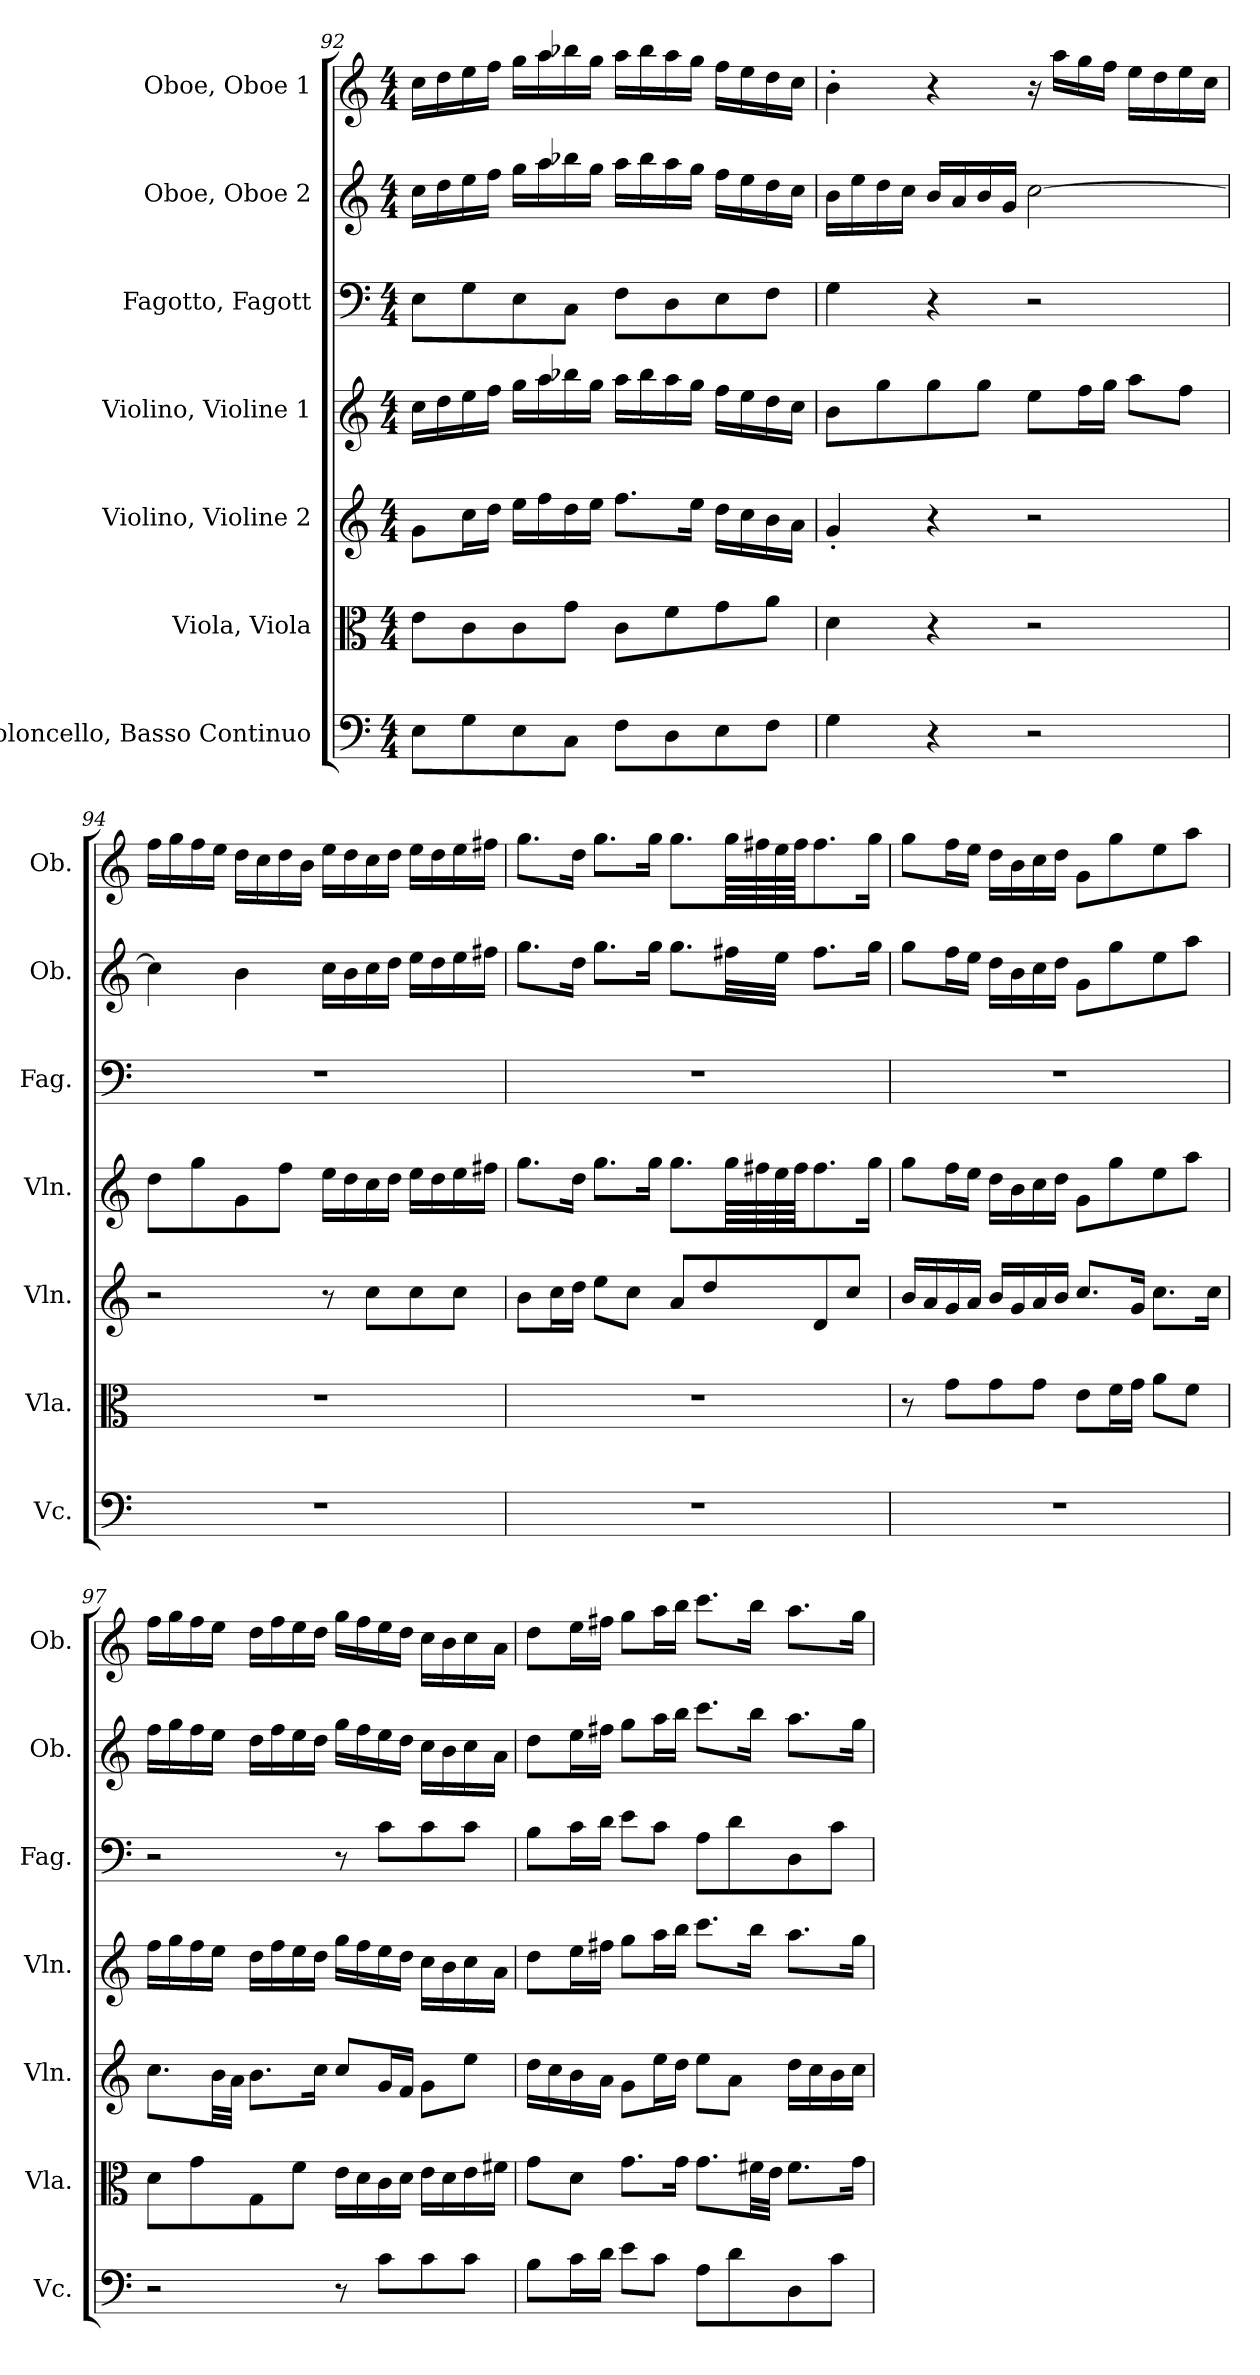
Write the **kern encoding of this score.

**kern	**kern	**kern	**kern	**kern	**kern	**kern
*part7	*part6	*part5	*part4	*part3	*part2	*part1
*staff7	*staff6	*staff5	*staff4	*staff3	*staff2	*staff1
*I"Violoncello, Basso Continuo	*I"Viola, Viola	*I"Violino, Violine 2	*I"Violino, Violine 1	*I"Fagotto, Fagott	*I"Oboe, Oboe 2	*I"Oboe, Oboe 1
*I'Vc.	*I'Vla.	*I'Vln.	*I'Vln.	*I'Fag.	*I'Ob.	*I'Ob.
*clefF4	*clefC3	*clefG2	*clefG2	*clefF4	*clefG2	*clefG2
*k[]	*k[]	*k[]	*k[]	*k[]	*k[]	*k[]
*M4/4	*M4/4	*M4/4	*M4/4	*M4/4	*M4/4	*M4/4
=92	=92	=92	=92	=92	=92	=92
8E\L	8e\L	8g\L	16cc\LL	8E\L	16cc\LL	16cc\LL
.	.	.	16dd\	.	16dd\	16dd\
8G\	8c\	16cc\L	16ee\	8G\	16ee\	16ee\
.	.	16dd\JJ	16ff\JJ	.	16ff\JJ	16ff\JJ
8E\	8c\	16ee\LL	16gg\LL	8E\	16gg\LL	16gg\LL
.	.	16ff\	16aa\	.	16aa\	16aa\
8C\J	8g\J	16dd\	16bb-X\	8C\J	16bb-X\	16bb-X\
.	.	16ee\JJ	16gg\JJ	.	16gg\JJ	16gg\JJ
8F\L	8c\L	8.ff\L	16aa\LL	8F\L	16aa\LL	16aa\LL
.	.	.	16bb-\	.	16bb-\	16bb-\
8D\	8f\	.	16aa\	8D\	16aa\	16aa\
.	.	16ee\Jk	16gg\JJ	.	16gg\JJ	16gg\JJ
8E\	8g\	16dd\LL	16ff\LL	8E\	16ff\LL	16ff\LL
.	.	16cc\	16ee\	.	16ee\	16ee\
8F\J	8a\J	16b\	16dd\	8F\J	16dd\	16dd\
.	.	16a\JJ	16cc\JJ	.	16cc\JJ	16cc\JJ
!!LO:PB:g=z
=93	=93	=93	=93	=93	=93	=93
4G\	4d\	4g'/	8b\L	4G\	16b\LL	4b'\
.	.	.	.	.	16ee\	.
.	.	.	8gg\	.	16dd\	.
.	.	.	.	.	16cc\JJ	.
4r	4r	4r	8gg\	4r	16b/LL	4r
.	.	.	.	.	16a/	.
.	.	.	8gg\J	.	16b/	.
.	.	.	.	.	16g/JJ	.
2r	2r	2r	8ee\L	2r	[2cc\	16r
.	.	.	.	.	.	16aa\LL
.	.	.	16ff\L	.	.	16gg\
.	.	.	16gg\JJ	.	.	16ff\JJ
.	.	.	8aa\L	.	.	16ee\LL
.	.	.	.	.	.	16dd\
.	.	.	8ff\J	.	.	16ee\
.	.	.	.	.	.	16cc\JJ
=94	=94	=94	=94	=94	=94	=94
1r	1r	2r	8dd\L	1r	4cc\]	16ff\LL
.	.	.	.	.	.	16gg\
.	.	.	8gg\	.	.	16ff\
.	.	.	.	.	.	16ee\JJ
.	.	.	8g\	.	4b\	16dd\LL
.	.	.	.	.	.	16cc\
.	.	.	8ff\J	.	.	16dd\
.	.	.	.	.	.	16b\JJ
.	.	8r	16ee\LL	.	16cc\LL	16ee\LL
.	.	.	16dd\	.	16b\	16dd\
.	.	8cc\L	16cc\	.	16cc\	16cc\
.	.	.	16dd\JJ	.	16dd\JJ	16dd\JJ
.	.	8cc\	16ee\LL	.	16ee\LL	16ee\LL
.	.	.	16dd\	.	16dd\	16dd\
.	.	8cc\J	16ee\	.	16ee\	16ee\
.	.	.	16ff#X\JJ	.	16ff#X\JJ	16ff#X\JJ
!!LO:PB:g=z
=95	=95	=95	=95	=95	=95	=95
1r	1r	8b\L	8.gg\L	1r	8.gg\L	8.gg\L
.	.	16cc\L	.	.	.	.
.	.	16dd\JJ	16dd\Jk	.	16dd\Jk	16dd\Jk
.	.	8ee\L	8.gg\L	.	8.gg\L	8.gg\L
.	.	8cc\J	.	.	.	.
.	.	.	16gg\Jk	.	16gg\Jk	16gg\Jk
.	.	8a/L	8.gg\L	.	8.gg\L	8.gg\L
.	.	8dd/	.	.	.	.
.	.	.	64gg\LLL	.	32ff#X\LL	64gg\LLL
.	.	.	64ff#X\	.	.	64ff#X\
.	.	.	64ee\	.	32ee\JJJ	64ee\
.	.	.	64ff#\JJJ	.	.	64ff#\JJJ
.	.	8d/	8.ff#\	.	8.ff#\L	8.ff#\
.	.	8cc/J	.	.	.	.
.	.	.	16gg\Jk	.	16gg\Jk	16gg\Jk
=96	=96	=96	=96	=96	=96	=96
1r	8r	16b/LL	8gg\L	1r	8gg\L	8gg\L
.	.	16a/	.	.	.	.
.	8g\L	16g/	16ff\L	.	16ff\L	16ff\L
.	.	16a/JJ	16ee\JJ	.	16ee\JJ	16ee\JJ
.	8g\	16b/LL	16dd\LL	.	16dd\LL	16dd\LL
.	.	16g/	16b\	.	16b\	16b\
.	8g\J	16a/	16cc\	.	16cc\	16cc\
.	.	16b/JJ	16dd\JJ	.	16dd\JJ	16dd\JJ
.	8e\L	8.cc/L	8g\L	.	8g\L	8g\L
.	16f\L	.	8gg\	.	8gg\	8gg\
.	16g\JJ	16g/Jk	.	.	.	.
.	8a\L	8.cc\L	8ee\	.	8ee\	8ee\
.	8f\J	.	8aa\J	.	8aa\J	8aa\J
.	.	16cc\Jk	.	.	.	.
!!LO:PB:g=z
=97	=97	=97	=97	=97	=97	=97
2r	8d\L	8.cc\L	16ff\LL	2r	16ff\LL	16ff\LL
.	.	.	16gg\	.	16gg\	16gg\
.	8g\	.	16ff\	.	16ff\	16ff\
.	.	32b\LL	16ee\JJ	.	16ee\JJ	16ee\JJ
.	.	32a\JJJ	.	.	.	.
.	8G\	8.b\L	16dd\LL	.	16dd\LL	16dd\LL
.	.	.	16ff\	.	16ff\	16ff\
.	8f\J	.	16ee\	.	16ee\	16ee\
.	.	16cc\Jk	16dd\JJ	.	16dd\JJ	16dd\JJ
8r	16e\LL	8cc/L	16gg\LL	8r	16gg\LL	16gg\LL
.	16d\	.	16ff\	.	16ff\	16ff\
8c\L	16c\	16g/L	16ee\	8c\L	16ee\	16ee\
.	16d\JJ	16f/JJ	16dd\JJ	.	16dd\JJ	16dd\JJ
8c\	16e\LL	8g\L	16cc\LL	8c\	16cc\LL	16cc\LL
.	16d\	.	16b\	.	16b\	16b\
8c\J	16e\	8ee\J	16cc\	8c\J	16cc\	16cc\
.	16f#X\JJ	.	16a\JJ	.	16a\JJ	16a\JJ
=98	=98	=98	=98	=98	=98	=98
8B\L	8g\L	16dd\LL	8dd\L	8B\L	8dd\L	8dd\L
.	.	16cc\	.	.	.	.
16c\L	8d\J	16b\	16ee\L	16c\L	16ee\L	16ee\L
16d\JJ	.	16a\JJ	16ff#X\JJ	16d\JJ	16ff#X\JJ	16ff#X\JJ
8e\L	8.g\L	8g\L	8gg\L	8e\L	8gg\L	8gg\L
8c\J	.	16ee\L	16aa\L	8c\J	16aa\L	16aa\L
.	16g\Jk	16dd\JJ	16bb\JJ	.	16bb\JJ	16bb\JJ
8A\L	8.g\L	8ee\L	8.ccc\L	8A\L	8.ccc\L	8.ccc\L
8d\	.	8a\J	.	8d\	.	.
.	32f#X\LL	.	16bb\Jk	.	16bb\Jk	16bb\Jk
.	32e\JJJ	.	.	.	.	.
8D\	8.f#\L	16dd\LL	8.aa\L	8D\	8.aa\L	8.aa\L
.	.	16cc\	.	.	.	.
8c\J	.	16b\	.	8c\J	.	.
.	16g\Jk	16cc\JJ	16gg\Jk	.	16gg\Jk	16gg\Jk
=	=	=	=	=	=	=
*-	*-	*-	*-	*-	*-	*-
